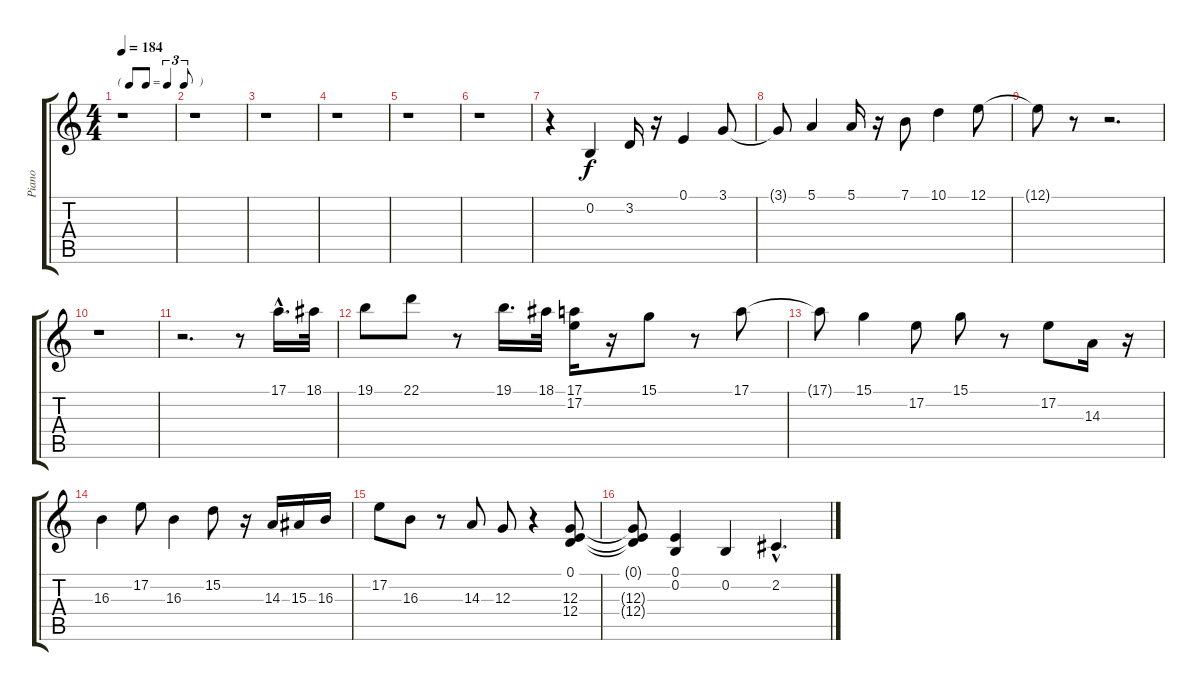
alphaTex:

\track ("Piano" "Piano") {instrument electricgrandpiano}
\staff {score tabs}
\tuning (E4 B3 G3 D3 A2 E2) {hide}
\ts (4 4)
\tf triplet8th
\tempo 184
\clef g2
\ks c
r.1{dy f} |
r.1 |
r.1 |
r.1 |
r.1 |
r.1 |
r.4 0.2.4 3.2.16 r.16 0.1.4 3.1.8 |
3.1{t}.8 5.1.4 5.1.16 r.16 7.1.8 10.1.4 12.1.8 |
12.1{t}.8 r.8 r.2{d} |
r.1 |
r.2{d} r.8 17.1{hac}.16{d} 18.1.32 |
19.1.8 22.1.8 r.8 19.1.16{d} 18.1.32 (17.1 17.2).16 r.16 15.1.8 r.8 17.1.8 |
17.1{t}.8 15.1.4 17.2.8 15.1.8 r.8 17.2.8 14.3.16 r.16 |
16.3.4 17.2.8 16.3.4 15.2.8 r.16 14.3.16 15.3.16 16.3.16 |
17.2.8 16.3.8 r.8 14.3.8 12.3.8 r.4 (0.1 12.3 12.4).8 |
(0.1{t} 12.3{t} 12.4{t}).8 (0.1 0.2).4 0.2.4 2.2{hac}.4{d}
